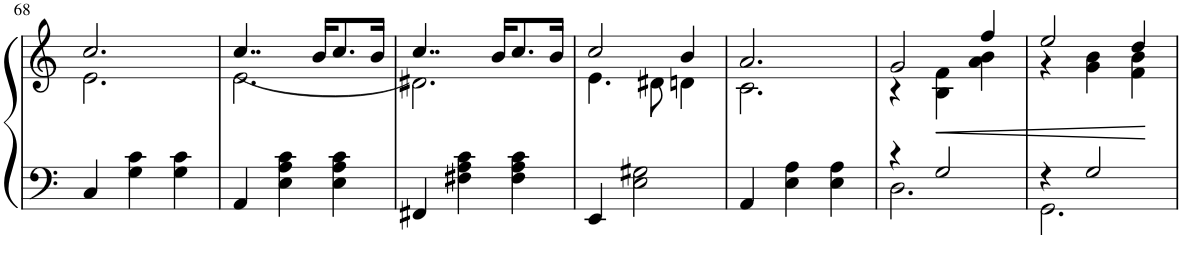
**kern	**kern
*part1	*part1
*staff2	*staff1
*I"Piano	*
*I'Pno.	*
!!LO:PB:g=z
*clefF4	*clefG2
*k[]	*k[]
*M3/4	*M3/4
=68	=68
*	*^
4C/	2.cc/	2.e\
4G\ 4c\	.	.
4G\ 4c\	.	.
=69	=69	=69
4AA/	4..cc/	(2.e\
4E\ 4A\ 4c\	.	.
.	16b/KL	.
4E\ 4A\ 4c\	8.cc/	.
.	16b/Jk	.
=70	=70	=70
4FF#X/	4..cc/	2.d#X\)
4F#X\ 4A\ 4c\	.	.
.	16b/KL	.
4F#\ 4A\ 4c\	8.cc/	.
.	16b/Jk	.
=71	=71	=71
4EE/	2cc/	4.e\
2E\ 2G#X\	.	.
.	.	8d#X\
.	4b/	4dn\
=72	=72	=72
4AA/	2.a/	2.c\
4E\ 4A\	.	.
4E\ 4A\	.	.
=73	=73	=73
*^	*	*
4r	2.D\	2g/	4r
2G/	.	.	4B\ 4f\
.	.	4ff/	4a\ 4b\
=74	=74	=74	=74
4r	2.GG\	2ee/	4r
2G/	.	.	4g\ 4b\
.	.	4dd/	4f\ 4b\
*v	*v	*	*
*	*v	*v
=	=
*-	*-
